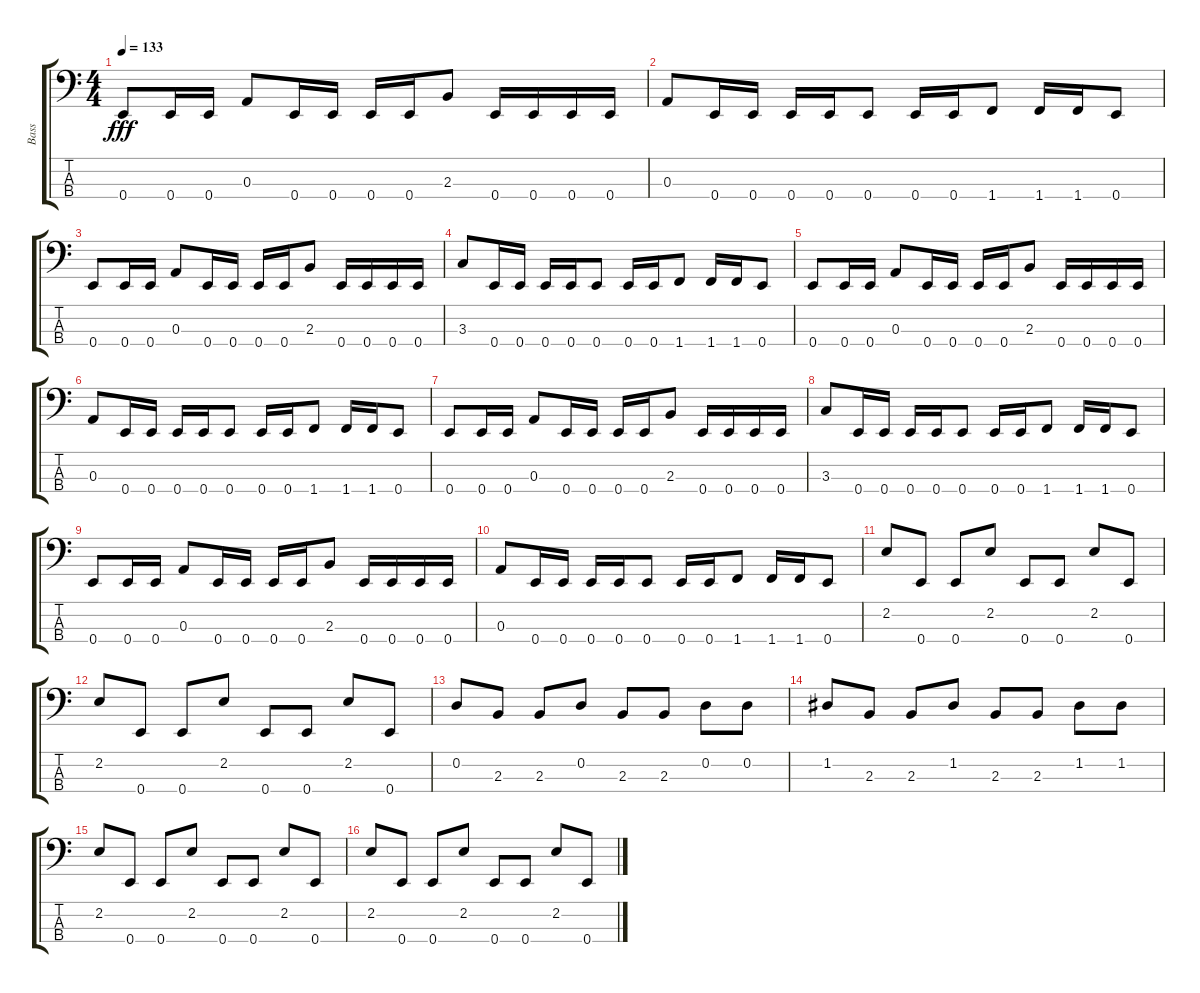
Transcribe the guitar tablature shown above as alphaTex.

\track ("Bass" "Bass") {instrument electricbassfinger}
\staff {score tabs}
\tuning (G2 D2 A1 E1) {hide}
\ts (4 4)
\tempo 133
\clef f4
\ks c
0.4.8{dy fff} 0.4.16 0.4.16 0.3.8 0.4.16 0.4.16 0.4.16 0.4.16 2.3.8 0.4.16 0.4.16 0.4.16 0.4.16 |
0.3.8 0.4.16 0.4.16 0.4.16 0.4.16 0.4.8 0.4.16 0.4.16 1.4.8 1.4.16 1.4.16 0.4.8 |
0.4.8 0.4.16 0.4.16 0.3.8 0.4.16 0.4.16 0.4.16 0.4.16 2.3.8 0.4.16 0.4.16 0.4.16 0.4.16 |
3.3.8 0.4.16 0.4.16 0.4.16 0.4.16 0.4.8 0.4.16 0.4.16 1.4.8 1.4.16 1.4.16 0.4.8 |
0.4.8 0.4.16 0.4.16 0.3.8 0.4.16 0.4.16 0.4.16 0.4.16 2.3.8 0.4.16 0.4.16 0.4.16 0.4.16 |
0.3.8 0.4.16 0.4.16 0.4.16 0.4.16 0.4.8 0.4.16 0.4.16 1.4.8 1.4.16 1.4.16 0.4.8 |
0.4.8 0.4.16 0.4.16 0.3.8 0.4.16 0.4.16 0.4.16 0.4.16 2.3.8 0.4.16 0.4.16 0.4.16 0.4.16 |
3.3.8 0.4.16 0.4.16 0.4.16 0.4.16 0.4.8 0.4.16 0.4.16 1.4.8 1.4.16 1.4.16 0.4.8 |
0.4.8 0.4.16 0.4.16 0.3.8 0.4.16 0.4.16 0.4.16 0.4.16 2.3.8 0.4.16 0.4.16 0.4.16 0.4.16 |
0.3.8 0.4.16 0.4.16 0.4.16 0.4.16 0.4.8 0.4.16 0.4.16 1.4.8 1.4.16 1.4.16 0.4.8 |
2.2.8 0.4.8 0.4.8 2.2.8 0.4.8 0.4.8 2.2.8 0.4.8 |
2.2.8 0.4.8 0.4.8 2.2.8 0.4.8 0.4.8 2.2.8 0.4.8 |
0.2.8 2.3.8 2.3.8 0.2.8 2.3.8 2.3.8 0.2.8 0.2.8 |
1.2.8 2.3.8 2.3.8 1.2.8 2.3.8 2.3.8 1.2.8 1.2.8 |
2.2.8 0.4.8 0.4.8 2.2.8 0.4.8 0.4.8 2.2.8 0.4.8 |
2.2.8 0.4.8 0.4.8 2.2.8 0.4.8 0.4.8 2.2.8 0.4.8
